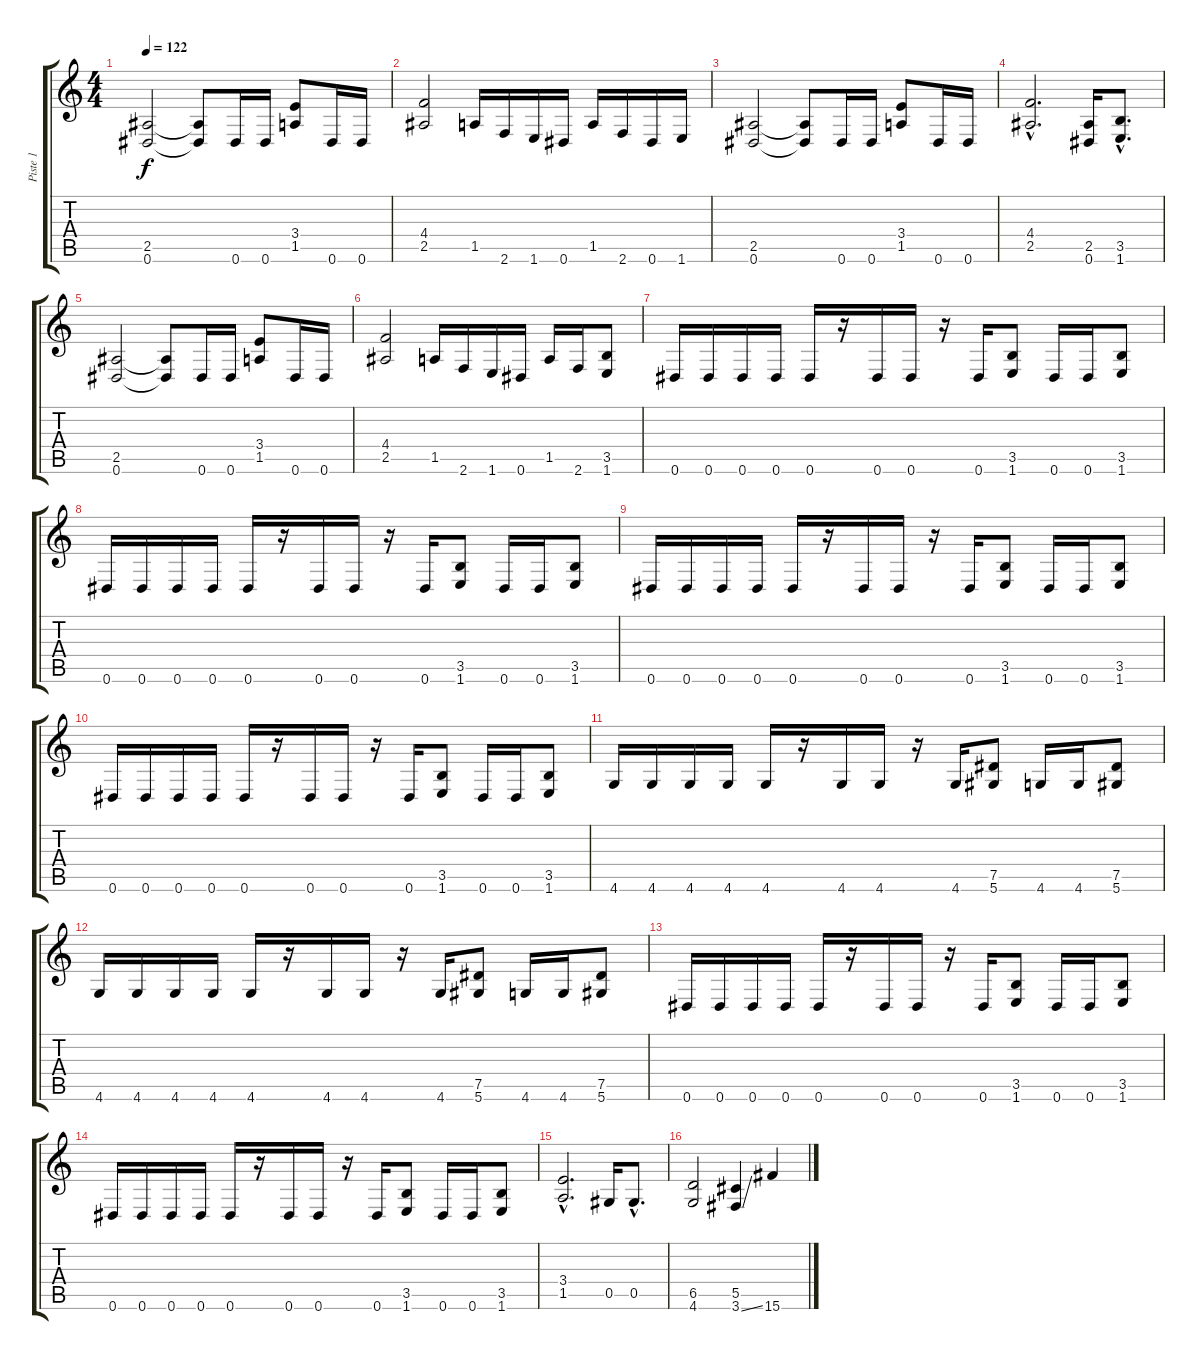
\track ("Piste 1" "Piste 1") {instrument distortionguitar}
\staff {score tabs}
\tuning (Eb4 Bb3 Gb3 Db3 Ab2 Eb2) {hide}
\ts (4 4)
\tempo 122
\clef g2
\ks c
(2.5 0.6).2{dy f} (2.5{t} 0.6{t}).8 0.6.16 0.6.16 (3.4 1.5).8 0.6.16 0.6.16 |
(4.4 2.5).2 1.5.16 2.6.16 1.6.16 0.6.16 1.5.16 2.6.16 0.6.16 1.6.16 |
(2.5 0.6).2 (2.5{t} 0.6{t}).8 0.6.16 0.6.16 (3.4 1.5).8 0.6.16 0.6.16 |
(4.4{hac} 2.5{hac}).2{d} (2.5 0.6).16 (3.5{hac} 1.6{hac}).8{d} |
(2.5 0.6).2 (2.5{t} 0.6{t}).8 0.6.16 0.6.16 (3.4 1.5).8 0.6.16 0.6.16 |
(4.4 2.5).2 1.5.16 2.6.16 1.6.16 0.6.16 1.5.16 2.6.16 (3.5 1.6).8 |
0.6.16 0.6.16 0.6.16 0.6.16 0.6.16 r.16 0.6.16 0.6.16 r.16 0.6.16 (3.5 1.6).8 0.6.16 0.6.16 (3.5 1.6).8 |
0.6.16 0.6.16 0.6.16 0.6.16 0.6.16 r.16 0.6.16 0.6.16 r.16 0.6.16 (3.5 1.6).8 0.6.16 0.6.16 (3.5 1.6).8 |
0.6.16 0.6.16 0.6.16 0.6.16 0.6.16 r.16 0.6.16 0.6.16 r.16 0.6.16 (3.5 1.6).8 0.6.16 0.6.16 (3.5 1.6).8 |
0.6.16 0.6.16 0.6.16 0.6.16 0.6.16 r.16 0.6.16 0.6.16 r.16 0.6.16 (3.5 1.6).8 0.6.16 0.6.16 (3.5 1.6).8 |
4.6.16 4.6.16 4.6.16 4.6.16 4.6.16 r.16 4.6.16 4.6.16 r.16 4.6.16 (7.5 5.6).8 4.6.16 4.6.16 (7.5 5.6).8 |
4.6.16 4.6.16 4.6.16 4.6.16 4.6.16 r.16 4.6.16 4.6.16 r.16 4.6.16 (7.5 5.6).8 4.6.16 4.6.16 (7.5 5.6).8 |
0.6.16 0.6.16 0.6.16 0.6.16 0.6.16 r.16 0.6.16 0.6.16 r.16 0.6.16 (3.5 1.6).8 0.6.16 0.6.16 (3.5 1.6).8 |
0.6.16 0.6.16 0.6.16 0.6.16 0.6.16 r.16 0.6.16 0.6.16 r.16 0.6.16 (3.5 1.6).8 0.6.16 0.6.16 (3.5 1.6).8 |
(3.4{hac} 1.5{hac}).2{d} 0.5.16 0.5{hac}.8{d} |
(6.5 4.6).2 (5.5 3.6{ss}).4 15.6{ss}.4
